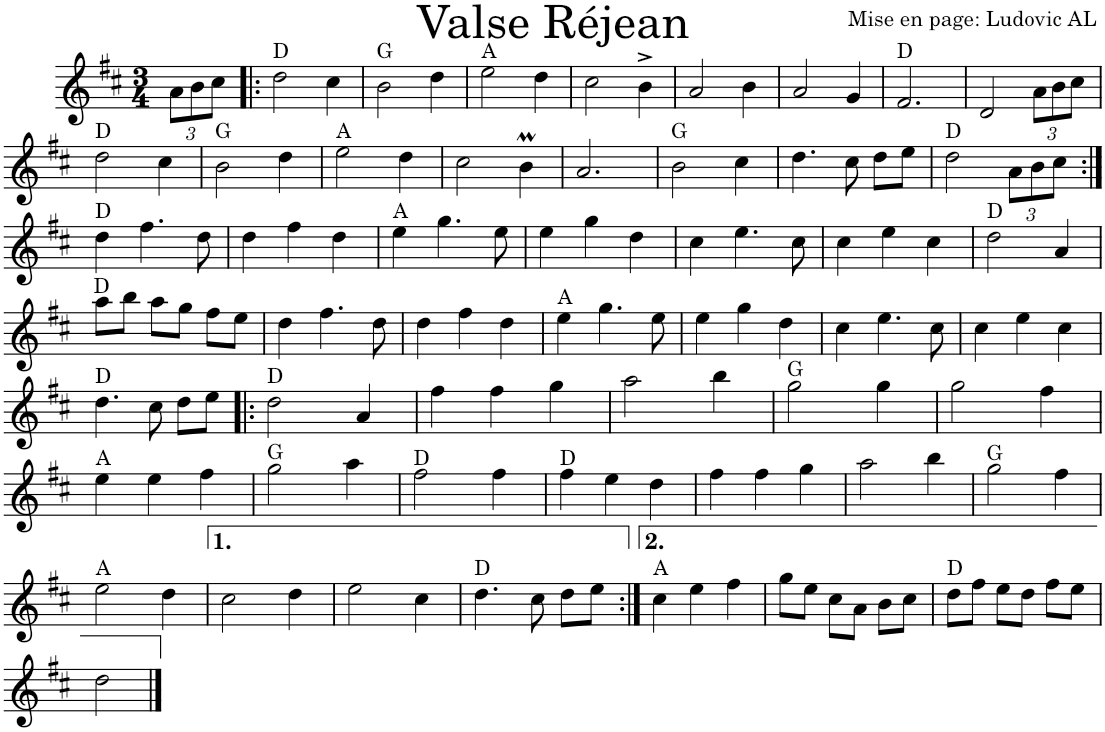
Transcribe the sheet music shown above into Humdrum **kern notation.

**kern	**harte
*part1	*part1
*staff1	*
*I"Violon	*
*I'Vln.	*
*clefG2	*
*k[f#c#]	*
*M3/4	*
*Xbrackettup	*
=1	=1
12a\L	.
12b\	.
12cc#\J	.
=2!|:	=2!|:
2dd\	D:maj
4cc#\	.
=3	=3
2b\	G:maj
4dd\	.
=4	=4
2ee\	A:maj
4dd\	.
=5	=5
2cc#\	.
4b^\	.
=6	=6
2a/	.
4b\	.
=7	=7
2a/	.
4g/	.
=8	=8
2.f#/	D:maj
=9	=9
2d/	.
12a\L	.
12b\	.
12cc#\J	.
!!LO:LB:g=z
=10	=10
2dd\	D:maj
4cc#\	.
=11	=11
2b\	G:maj
4dd\	.
=12	=12
2ee\	A:maj
4dd\	.
=13	=13
2cc#\	.
4bM\	.
=14	=14
2.a/	.
=15	=15
2b\	G:maj
4cc#\	.
=16	=16
4.dd\	.
8cc#\	.
8dd\L	.
8ee\J	.
=17	=17
2dd\	D:maj
12a\L	.
12b\	.
12cc#\J	.
!!LO:LB:g=z
=18:|!	=18:|!
4dd\	D:maj
4.ff#\	.
8dd\	.
=19	=19
4dd\	.
4ff#\	.
4dd\	.
=20	=20
4ee\	A:maj
4.gg\	.
8ee\	.
=21	=21
4ee\	.
4gg\	.
4dd\	.
=22	=22
4cc#\	.
4.ee\	.
8cc#\	.
=23	=23
4cc#\	.
4ee\	.
4cc#\	.
=24	=24
2dd\	D:maj
4a/	.
!!LO:LB:g=z
=25	=25
8aa\L	D:maj
8bb\J	.
8aa\L	.
8gg\J	.
8ff#\L	.
8ee\J	.
=26	=26
4dd\	.
4.ff#\	.
8dd\	.
=27	=27
4dd\	.
4ff#\	.
4dd\	.
=28	=28
4ee\	A:maj
4.gg\	.
8ee\	.
=29	=29
4ee\	.
4gg\	.
4dd\	.
=30	=30
4cc#\	.
4.ee\	.
8cc#\	.
=31	=31
4cc#\	.
4ee\	.
4cc#\	.
!!LO:LB:g=z
=32	=32
4.dd\	D:maj
8cc#\	.
8dd\L	.
8ee\J	.
=33!|:	=33!|:
2dd\	D:maj
4a/	.
=34	=34
4ff#\	.
4ff#\	.
4gg\	.
=35	=35
2aa\	.
4bb\	.
=36	=36
2gg\	G:maj
4gg\	.
=37	=37
2gg\	.
4ff#\	.
!!LO:LB:g=z
=38	=38
4ee\	A:maj
4ee\	.
4ff#\	.
=39	=39
2gg\	G:maj
4aa\	.
=40	=40
2ff#\	D:maj
4ff#\	.
=41	=41
4ff#\	D:maj
4ee\	.
4dd\	.
=42	=42
4ff#\	.
4ff#\	.
4gg\	.
=43	=43
2aa\	.
4bb\	.
=44	=44
2gg\	G:maj
4ff#\	.
!!LO:LB:g=z
=45	=45
2ee\	A:maj
4dd\	.
=46	=46
2cc#\	.
4dd\	.
=47	=47
2ee\	.
4cc#\	.
=48	=48
4.dd\	D:maj
8cc#\	.
8dd\L	.
8ee\J	.
=49:|!	=49:|!
4cc#\	A:maj
4ee\	.
4ff#\	.
=50	=50
8gg\L	.
8ee\J	.
8cc#\L	.
8a\J	.
8b\L	.
8cc#\J	.
=51	=51
8dd\L	D:maj
8ff#\J	.
8ee\L	.
8dd\J	.
8ff#\L	.
8ee\J	.
!!LO:LB:g=z
=52	=52
2dd\	.
==	==
*-	*-
